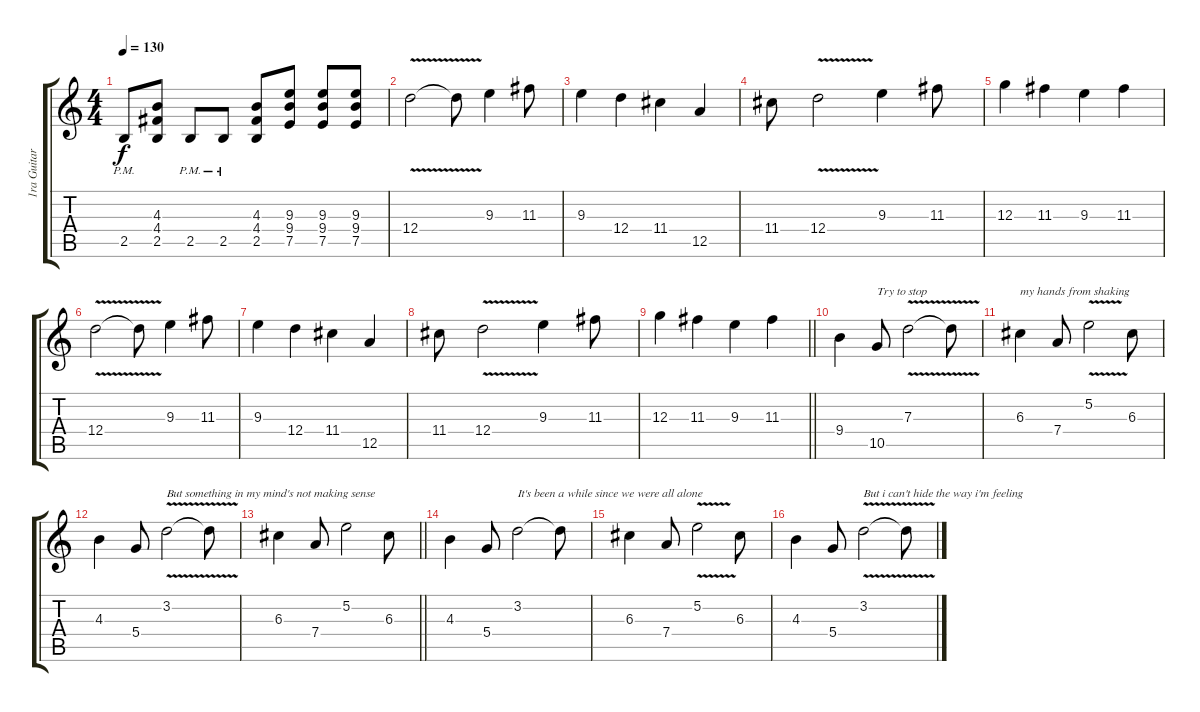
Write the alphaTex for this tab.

\track ("1ra Guitarra" "1ra Guitar") {instrument distortionguitar}
\staff {score tabs}
\tuning (E4 B3 G3 D3 A2 E2) {hide}
\ts (4 4)
\tempo 130
\clef g2
\ks c
2.5{pm}.8{dy f} (4.3 4.4 2.5).8 2.5{pm}.8 2.5{pm}.8 (4.3 4.4 2.5).8 (9.3 9.4 7.5).8 (9.3 9.4 7.5).8 (9.3 9.4 7.5).8 |
12.4{v}.2 12.4{t}.8 9.3.4 11.3.8 |
9.3.4 12.4.4 11.4.4 12.5.4 |
11.4.8 12.4{v}.2 9.3.4 11.3.8 |
12.3.4 11.3.4 9.3.4 11.3.4 |
12.4{v}.2 12.4{t}.8 9.3.4 11.3.8 |
9.3.4 12.4.4 11.4.4 12.5.4 |
11.4.8 12.4{v}.2 9.3.4 11.3.8 |
\barLineRight lightlight
12.3.4 11.3.4 9.3.4 11.3.4 |
9.4.4 10.5.8{txt "Try to stop "} 7.3{v}.2 7.3{t}.8 |
6.3.4{txt "my hands from shaking"} 7.4.8 5.2{v}.2 6.3.8 |
4.3.4 5.4.8 3.2{v}.2{txt "But something in my mind's not making sense"} 3.2{t}.8 |
\barLineRight lightlight
6.3.4 7.4.8 5.2.2 6.3.8 |
4.3.4 5.4.8 3.2.2{txt "It's been a while since we were all alone"} 3.2{t}.8 |
6.3.4 7.4.8 5.2{v}.2 6.3.8 |
4.3.4 5.4.8 3.2{v}.2{txt "But i can't hide the way i'm feeling"} 3.2{t}.8
